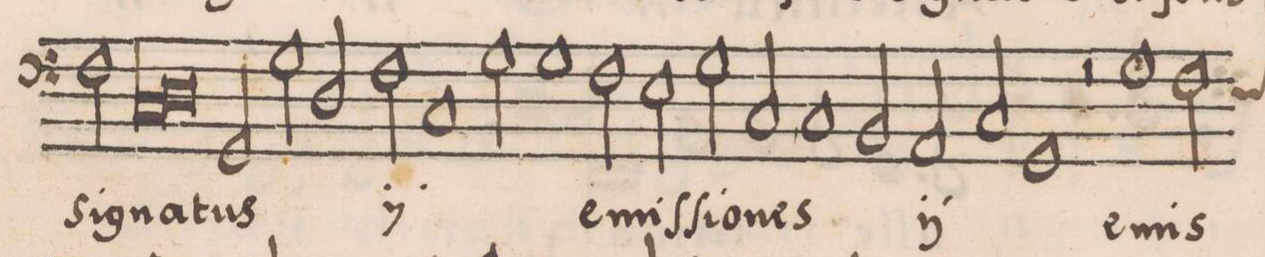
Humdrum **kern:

**kern	**text
*I"BASSVS	*
*clefF4	*
*k[]	*
*met(C)	*
*M2/1	*
2F\	si-
=19-	=19-
*lig	*
1C	-gna-
1D	.
*Xlig	*
=20-	=20-
2GG/	-tus
*	*ij
2G\	et
2D/	fons
2F\	si-
=21-	=21-
1C	-gna-
2G\	-tus
*	*Xij
1G\	e-
=22-	=22-
2F\	-miſ-
2E\	-ſi-
2G\	-o-
=23-	=23-
2C,</	-nes
*	*ij
1C	e-
2BB/	-miſ-
=24-	=24-
2AA/	-ſi-
2C/	-o-
1GG	-nes
*	*Xij
=25-	=25-
2r	.
1G	e-
*custos:E	*
2F\	-mis-
=26-	=26-
*-	*-
